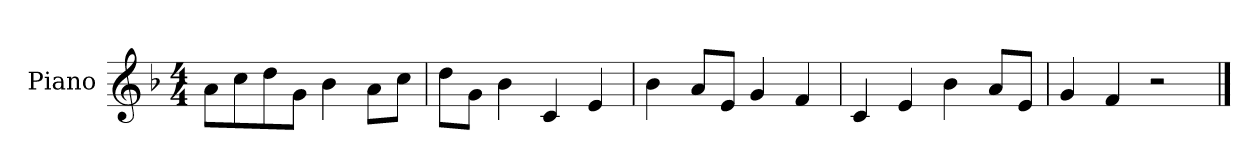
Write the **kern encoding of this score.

**kern
*part1
*staff1
*I"Piano
*I'P-no
*clefG2
*k[b-]
*M4/4
*MM90
=1
8a\L
8cc\
8dd\
8g\J
4b-\
8a\L
8cc\J
=2
8dd\L
8g\J
4b-\
4c/
4e/
=3
4b-\
8a/L
8e/J
4g/
4f/
=4
4c/
4e/
4b-\
8a/L
8e/J
=5
4g/
4f/
2r
==
*-
